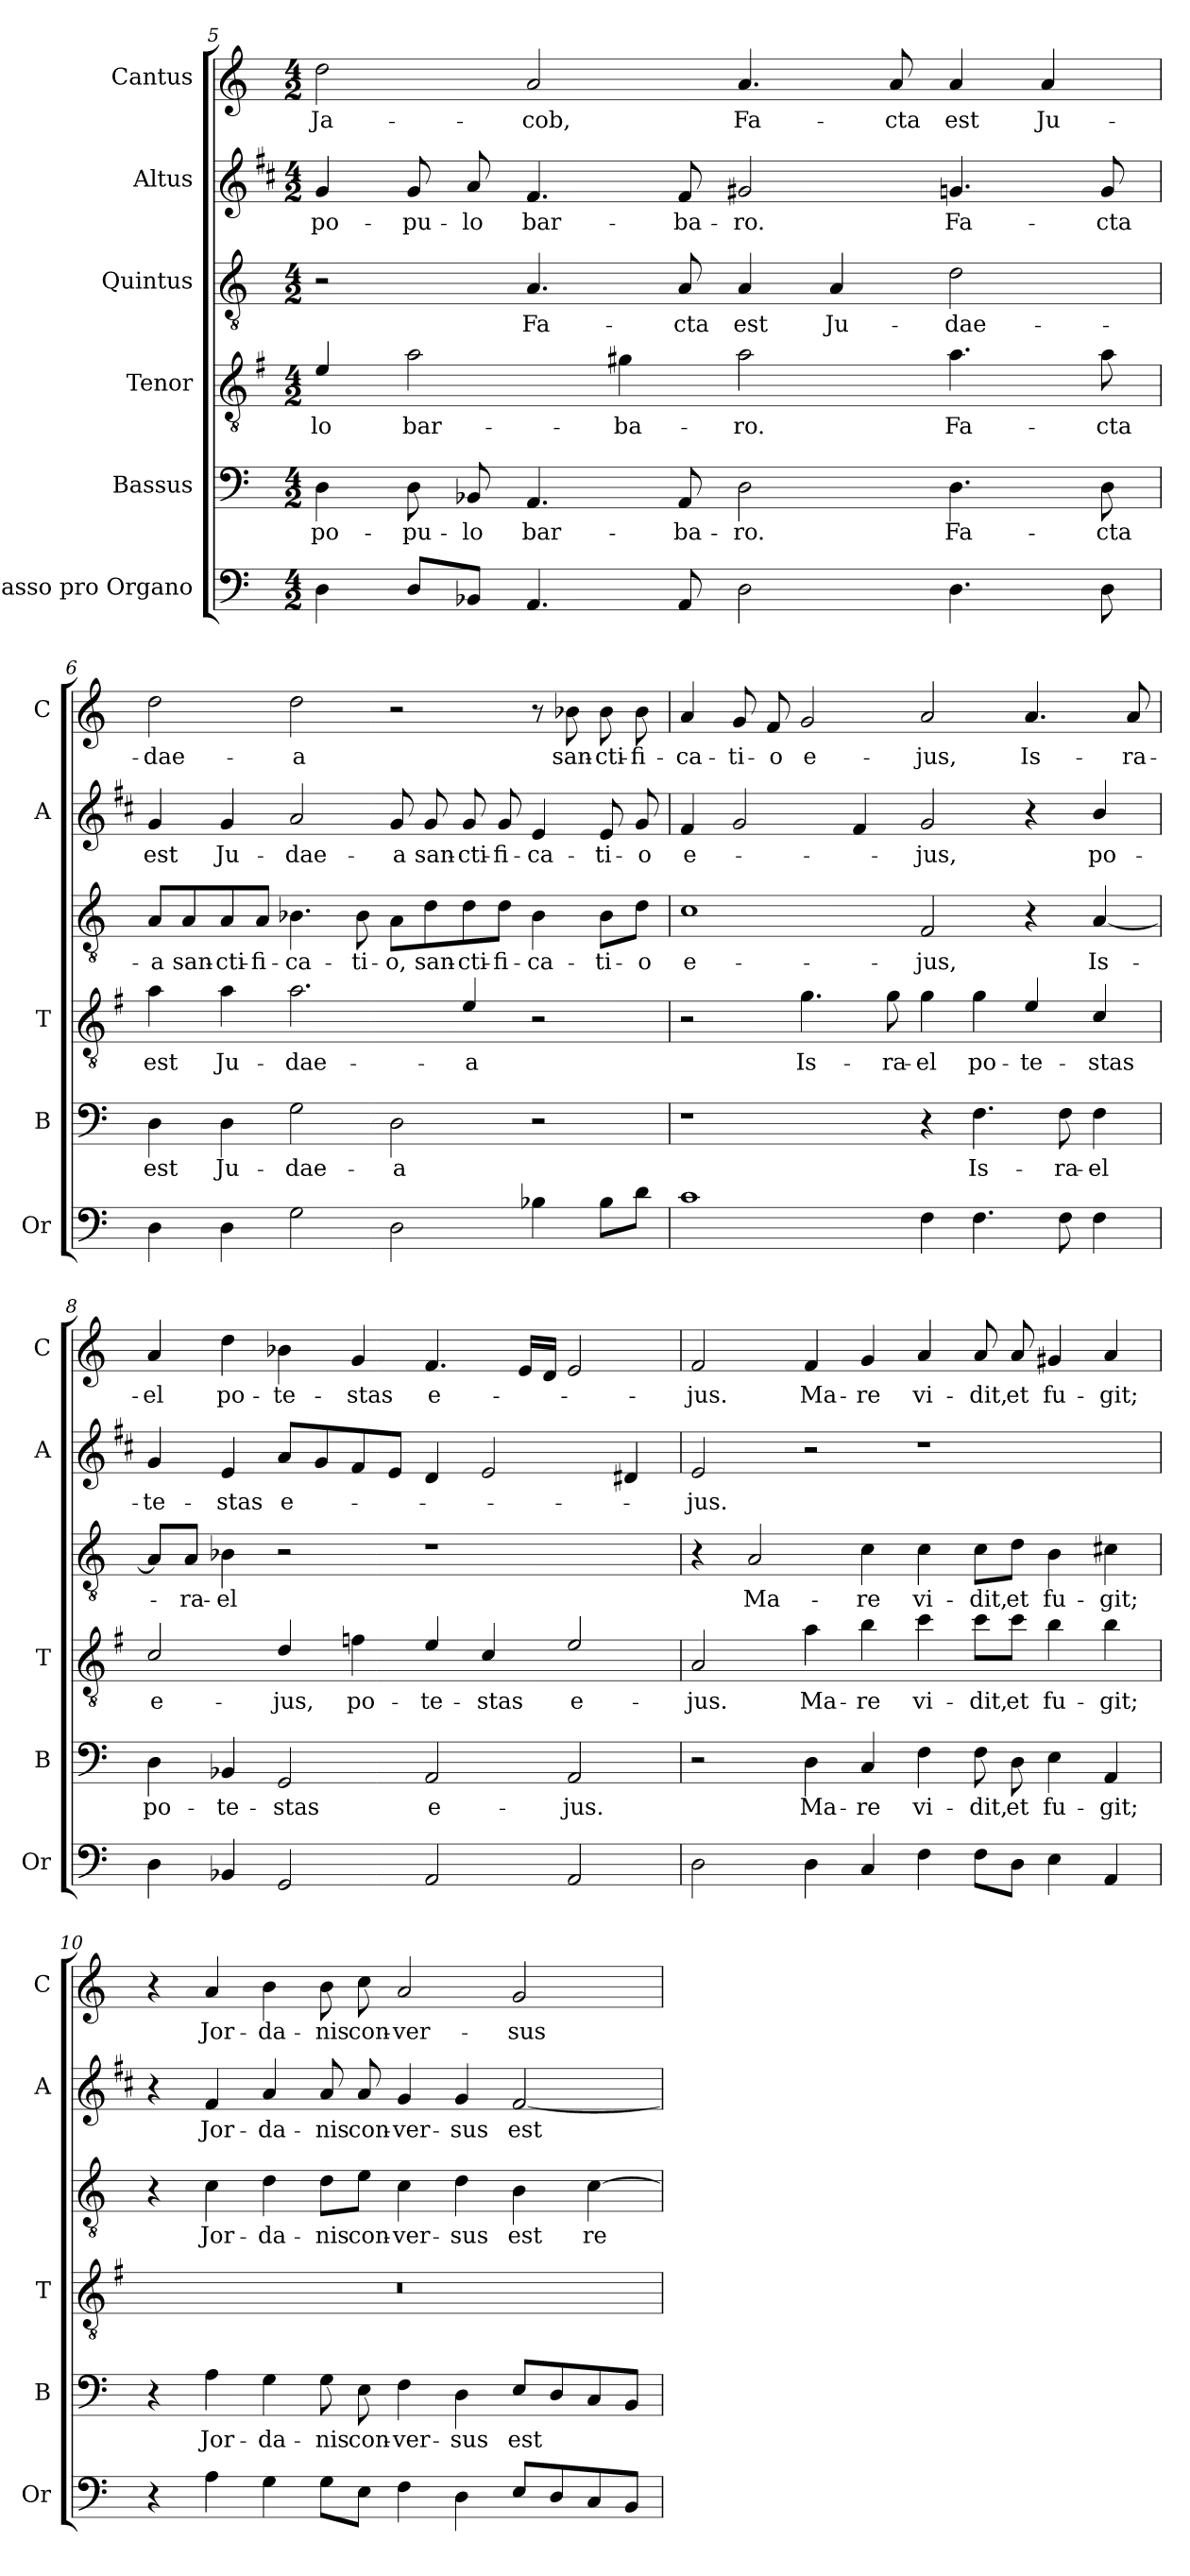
**kern	**kern	**text	**kern	**text	**kern	**text	**kern	**text	**kern	**text
*part6	*part5	*part5	*part4	*part4	*part3	*part3	*part2	*part2	*part1	*part1
*staff6	*staff5	*staff5	*staff4	*staff4	*staff3	*staff3	*staff2	*staff2	*staff1	*staff1
*I"Basso pro Organo	*I"Bassus	*	*I"Tenor	*	*I"Quintus	*	*I"Altus	*	*I"Cantus	*
*I'Or	*I'B	*	*I'T	*	*	*	*I'A	*	*I'C	*
*clefF4	*clefF4	*	*clefGv2	*	*clefGv2	*	*clefG2	*	*clefG2	*
*	*	*	*ITrd4c7	*	*	*	*ITrd1c2	*	*	*
*k[]	*k[]	*	*k[]	*	*k[]	*	*k[]	*	*k[]	*
*C:	*C:	*	*C:	*	*C:	*	*C:	*	*C:	*
*M4/2	*M4/2	*	*M4/2	*	*M4/2	*	*M4/2	*	*M4/2	*
=5	=5	=5	=5	=5	=5	=5	=5	=5	=5	=5
!	!	!LO:LY:b	!	!LO:LY:b	!	!	!	!LO:LY:b	!	!LO:LY:b
4D\	4D\	po-	4A/	-lo	2r	.	4f/	po-	2dd\	Ja-
!	!	!LO:LY:b	!	!LO:LY:b	!	!	!	!LO:LY:b	!	!
8D/L	8D\	-pu-	2d\	bar-	.	.	8f/	-pu-	.	.
!	!	!LO:LY:b	!	!	!	!	!	!LO:LY:b	!	!
8BB-X/J	8BB-X/	-lo	.	.	.	.	8g/	-lo	.	.
!	!	!LO:LY:b	!	!	!	!LO:LY:b	!	!LO:LY:b	!	!LO:LY:b
4.AA/	4.AA/	bar-	.	.	4.A/	Fa-	4.e/	bar-	2a/	-cob,
!	!	!	!	!LO:LY:b	!	!	!	!	!	!
.	.	.	4c#X\	-ba-	.	.	.	.	.	.
!	!	!LO:LY:b	!	!	!	!LO:LY:b	!	!LO:LY:b	!	!
8AA/	8AA/	-ba-	.	.	8A/	-cta	8e/	-ba-	.	.
!	!	!LO:LY:b	!	!LO:LY:b	!	!LO:LY:b	!	!LO:LY:b	!	!LO:LY:b
2D\	2D\	-ro.	2d\	-ro.	4A/	est	2f#X/	-ro.	4.a/	Fa-
!	!	!	!	!	!	!LO:LY:b	!	!	!	!
.	.	.	.	.	4A/	Ju-	.	.	.	.
!	!	!	!	!	!	!	!	!	!	!LO:LY:b
.	.	.	.	.	.	.	.	.	8a/	-cta
!	!	!LO:LY:b	!	!LO:LY:b	!	!LO:LY:b	!	!LO:LY:b	!	!LO:LY:b
4.D\	4.D\	Fa-	4.d\	Fa-	2d\	-dae-	4.fn/	Fa-	4a/	est
!	!	!	!	!	!	!	!	!	!	!LO:LY:b
.	.	.	.	.	.	.	.	.	4a/	Ju-
!	!	!LO:LY:b	!	!LO:LY:b	!	!	!	!LO:LY:b	!	!
8D\	8D\	-cta	8d\	-cta	.	.	8f/	-cta	.	.
=6	=6	=6	=6	=6	=6	=6	=6	=6	=6	=6
!	!	!LO:LY:b	!	!LO:LY:b	!	!LO:LY:b	!	!LO:LY:b	!	!LO:LY:b
4D\	4D\	est	4d\	est	8A/L	-a	4f/	est	2dd\	-dae-
!	!	!	!	!	!	!LO:LY:b	!	!	!	!
.	.	.	.	.	8A/	san-	.	.	.	.
!	!	!LO:LY:b	!	!LO:LY:b	!	!LO:LY:b	!	!LO:LY:b	!	!
4D\	4D\	Ju-	4d\	Ju-	8A/	-cti-	4f/	Ju-	.	.
!	!	!	!	!	!	!LO:LY:b	!	!	!	!
.	.	.	.	.	8A/J	-fi-	.	.	.	.
!	!	!LO:LY:b	!	!LO:LY:b	!	!LO:LY:b	!	!LO:LY:b	!	!LO:LY:b
2G\	2G\	-dae-	2.d\	-dae-	4.B-X\	-ca-	2g/	-dae-	2dd\	-a
!	!	!	!	!	!	!LO:LY:b	!	!	!	!
.	.	.	.	.	8B-\	-ti-	.	.	.	.
!	!	!LO:LY:b	!	!	!	!LO:LY:b	!	!LO:LY:b	!	!
2D\	2D\	-a	.	.	8A\L	-o,	8f/	-a	2r	.
!	!	!	!	!	!	!LO:LY:b	!	!LO:LY:b	!	!
.	.	.	.	.	8d\	san-	8f/	san-	.	.
!	!	!	!	!LO:LY:b	!	!LO:LY:b	!	!LO:LY:b	!	!
.	.	.	4A/	-a	8d\	-cti-	8f/	-cti-	.	.
!	!	!	!	!	!	!LO:LY:b	!	!LO:LY:b	!	!
.	.	.	.	.	8d\J	-fi-	8f/	-fi-	.	.
!	!	!	!	!	!	!LO:LY:b	!	!LO:LY:b	!	!
4B-X\	2r	.	2r	.	4B-\	-ca-	4d/	-ca-	8r	.
!	!	!	!	!	!	!	!	!	!	!LO:LY:b
.	.	.	.	.	.	.	.	.	8b-X\	san-
!	!	!	!	!	!	!LO:LY:b	!	!LO:LY:b	!	!LO:LY:b
8B-\L	.	.	.	.	8B-\L	-ti-	8d/	-ti-	8b-\	-cti-
!	!	!	!	!	!	!LO:LY:b	!	!LO:LY:b	!	!LO:LY:b
8d\J	.	.	.	.	8d\J	-o	8f/	-o	8b-\	-fi-
!!LO:PB:g=z
=7	=7	=7	=7	=7	=7	=7	=7	=7	=7	=7
!	!	!	!	!	!	!LO:LY:b	!	!LO:LY:b	!	!LO:LY:b
1c	1r	.	2r	.	1c	e-	4e/	e-	4a/	-ca-
!	!	!	!	!	!	!	!	!	!	!LO:LY:b
.	.	.	.	.	.	.	2f/	.	8g/	-ti-
!	!	!	!	!	!	!	!	!	!	!LO:LY:b
.	.	.	.	.	.	.	.	.	8f/	-o
!	!	!	!	!LO:LY:b	!	!	!	!	!	!LO:LY:b
.	.	.	4.c\	Is-	.	.	.	.	2g/	e-
.	.	.	.	.	.	.	4e/	.	.	.
!	!	!	!	!LO:LY:b	!	!	!	!	!	!
.	.	.	8c\	-ra-	.	.	.	.	.	.
!	!	!	!	!LO:LY:b	!	!LO:LY:b	!	!LO:LY:b	!	!LO:LY:b
4F\	4r	.	4c\	-el	2F/	-jus,	2f/	-jus,	2a/	-jus,
!	!	!LO:LY:b	!	!LO:LY:b	!	!	!	!	!	!
4.F\	4.F\	Is-	4c\	po-	.	.	.	.	.	.
!	!	!	!	!LO:LY:b	!	!	!	!	!	!LO:LY:b
.	.	.	4A/	-te-	4r	.	4r	.	4.a/	Is-
!	!	!LO:LY:b	!	!	!	!	!	!	!	!
8F\	8F\	-ra-	.	.	.	.	.	.	.	.
!	!	!LO:LY:b	!	!LO:LY:b	!	!LO:LY:b	!	!LO:LY:b	!	!
4F\	4F\	-el	4F/	-stas	[4A/	Is-	4a/	po-	.	.
!	!	!	!	!	!	!	!	!	!	!LO:LY:b
.	.	.	.	.	.	.	.	.	8a/	-ra-
=8	=8	=8	=8	=8	=8	=8	=8	=8	=8	=8
!	!	!LO:LY:b	!	!LO:LY:b	!	!	!	!LO:LY:b	!	!LO:LY:b
4D\	4D\	po-	2F/	e-	8A/L]	.	4f/	-te-	4a/	-el
!	!	!	!	!	!	!LO:LY:b	!	!	!	!
.	.	.	.	.	8A/J	-ra-	.	.	.	.
!	!	!LO:LY:b	!	!	!	!LO:LY:b	!	!LO:LY:b	!	!LO:LY:b
4BB-X/	4BB-X/	-te-	.	.	4B-X\	-el	4d/	-stas	4dd\	po-
!	!	!LO:LY:b	!	!LO:LY:b	!	!	!	!LO:LY:b	!	!LO:LY:b
2GG/	2GG/	-stas	4G/	-jus,	2r	.	8g/L	e-	4b-X\	-te-
.	.	.	.	.	.	.	8f/	.	.	.
!	!	!	!	!LO:LY:b	!	!	!	!	!	!LO:LY:b
.	.	.	4B-X\	po-	.	.	8e/	.	4g/	-stas
.	.	.	.	.	.	.	8d/J	.	.	.
!	!	!LO:LY:b	!	!LO:LY:b	!	!	!	!	!	!LO:LY:b
2AA/	2AA/	e-	4A/	-te-	1r	.	4c/	.	4.f/	e-
!	!	!	!	!LO:LY:b	!	!	!	!	!	!
.	.	.	4F/	-stas	.	.	2d/	.	.	.
.	.	.	.	.	.	.	.	.	16e/LL	.
.	.	.	.	.	.	.	.	.	16d/JJ	.
!	!	!LO:LY:b	!	!LO:LY:b	!	!	!	!	!	!
2AA/	2AA/	-jus.	2A/	e-	.	.	.	.	2e/	.
.	.	.	.	.	.	.	4c#X/	.	.	.
=9	=9	=9	=9	=9	=9	=9	=9	=9	=9	=9
!	!	!	!	!LO:LY:b	!	!	!	!LO:LY:b	!	!LO:LY:b
2D\	2r	.	2D/	-jus.	4r	.	2d/	-jus.	2f/	-jus.
!	!	!	!	!	!	!LO:LY:b	!	!	!	!
.	.	.	.	.	2A/	Ma-	.	.	.	.
!	!	!LO:LY:b	!	!LO:LY:b	!	!	!	!	!	!LO:LY:b
4D\	4D\	Ma-	4d\	Ma-	.	.	2r	.	4f/	Ma-
!	!	!LO:LY:b	!	!LO:LY:b	!	!LO:LY:b	!	!	!	!LO:LY:b
4C/	4C/	-re	4e\	-re	4c\	-re	.	.	4g/	-re
!	!	!LO:LY:b	!	!LO:LY:b	!	!LO:LY:b	!	!	!	!LO:LY:b
4F\	4F\	vi-	4f\	vi-	4c\	vi-	1r	.	4a/	vi-
!	!	!LO:LY:b	!	!LO:LY:b	!	!LO:LY:b	!	!	!	!LO:LY:b
8F\L	8F\	-dit,	8f\L	-dit,	8c\L	-dit,	.	.	8a/	-dit,
!	!	!LO:LY:b	!	!LO:LY:b	!	!LO:LY:b	!	!	!	!LO:LY:b
8D\J	8D\	et	8f\J	et	8d\J	et	.	.	8a/	et
!	!	!LO:LY:b	!	!LO:LY:b	!	!LO:LY:b	!	!	!	!LO:LY:b
4E\	4E\	fu-	4e\	fu-	4B\	fu-	.	.	4g#X/	fu-
!	!	!LO:LY:b	!	!LO:LY:b	!	!LO:LY:b	!	!	!	!LO:LY:b
4AA/	4AA/	-git;	4e\	-git;	4c#X\	-git;	.	.	4a/	-git;
!!LO:LB:g=z
=10	=10	=10	=10	=10	=10	=10	=10	=10	=10	=10
4r	4r	.	0r	.	4r	.	4r	.	4r	.
!	!	!LO:LY:b	!	!	!	!LO:LY:b	!	!LO:LY:b	!	!LO:LY:b
4A\	4A\	Jor-	.	.	4c\	Jor-	4e/	Jor-	4a/	Jor-
!	!	!LO:LY:b	!	!	!	!LO:LY:b	!	!LO:LY:b	!	!LO:LY:b
4G\	4G\	-da-	.	.	4d\	-da-	4g/	-da-	4b\	-da-
!	!	!LO:LY:b	!	!	!	!LO:LY:b	!	!LO:LY:b	!	!LO:LY:b
8G\L	8G\	-nis	.	.	8d\L	-nis	8g/	-nis	8b\	-nis
!	!	!LO:LY:b	!	!	!	!LO:LY:b	!	!LO:LY:b	!	!LO:LY:b
8E\J	8E\	con-	.	.	8e\J	con-	8g/	con-	8cc\	con-
!	!	!LO:LY:b	!	!	!	!LO:LY:b	!	!LO:LY:b	!	!LO:LY:b
4F\	4F\	-ver-	.	.	4c\	-ver-	4f/	-ver-	2a/	-ver-
!	!	!LO:LY:b	!	!	!	!LO:LY:b	!	!LO:LY:b	!	!
4D\	4D\	-sus	.	.	4d\	-sus	4f/	-sus	.	.
!	!	!LO:LY:b	!	!	!	!LO:LY:b	!	!LO:LY:b	!	!LO:LY:b
8E/L	8E/L	est	.	.	4B\	est	[2e/	est	2g/	-sus
8D/	8D/	.	.	.	.	.	.	.	.	.
!	!	!	!	!	!	!LO:LY:b	!	!	!	!
8C/	8C/	.	.	.	[4c\	re-	.	.	.	.
8BB/J	8BB/J	.	.	.	.	.	.	.	.	.
=	=	=	=	=	=	=	=	=	=	=
*-	*-	*-	*-	*-	*-	*-	*-	*-	*-	*-
